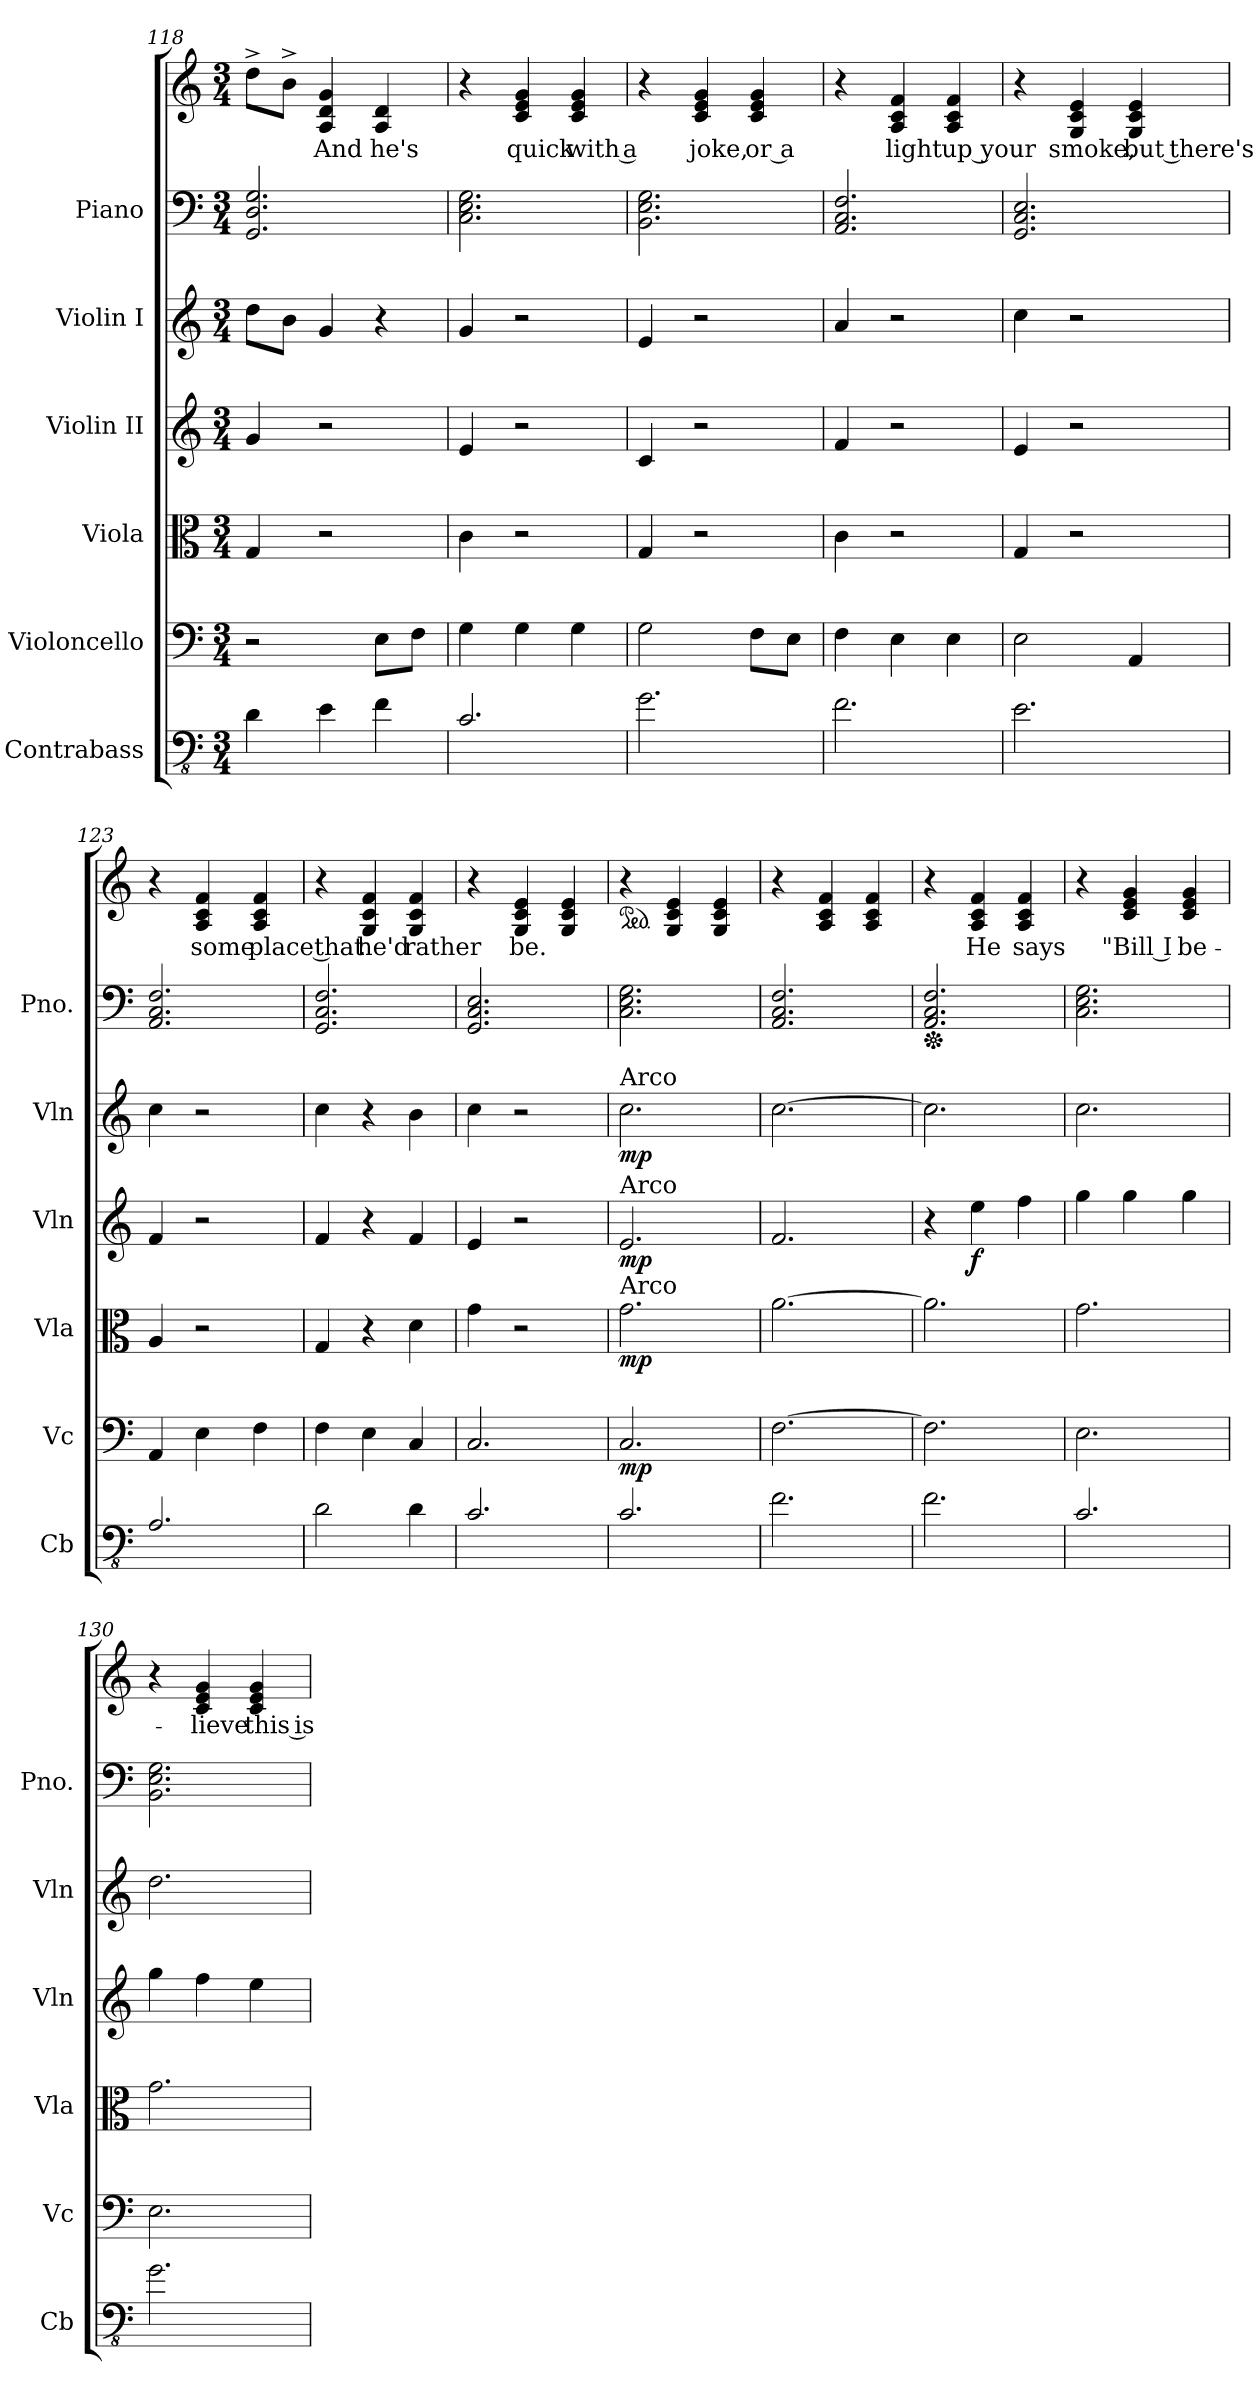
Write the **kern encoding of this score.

**kern	**kern	**dynam	**kern	**dynam	**kern	**dynam	**kern	**dynam	**kern	**kern	**text
*part6	*part5	*part5	*part4	*part4	*part3	*part3	*part2	*part2	*part1	*part1	*part1
*staff7	*staff6	*staff6	*staff5	*staff5	*staff4	*staff4	*staff3	*staff3	*staff2	*staff1	*staff1
*I"Contrabass	*I"Violoncello	*	*I"Viola	*	*I"Violin II	*	*I"Violin I	*	*I"Piano	*	*
*I'Cb	*I'Vc	*	*I'Vla	*	*I'Vln	*	*I'Vln	*	*I'Pno.	*	*
!!LO:LB:g=z
*clefFv4	*clefF4	*	*clefC3	*	*clefG2	*	*clefG2	*	*clefF4	*clefG2	*
*ITrd7c12	*	*	*	*	*	*	*	*	*	*	*
*k[]	*k[]	*	*k[]	*	*k[]	*	*k[]	*	*k[]	*k[]	*
*M3/4	*M3/4	*	*M3/4	*	*M3/4	*	*M3/4	*	*M3/4	*M3/4	*
=118	=118	=118	=118	=118	=118	=118	=118	=118	=118	=118	=118
4DD\	2r	.	4G/	.	4g/	.	8dd\L	.	2.GG/ 2.D/ 2.G/	8dd^\L	.
.	.	.	.	.	.	.	8b\J	.	.	8b^\J	.
4EE\	.	.	2r	.	2r	.	4g/	.	.	4A/ 4d/ 4g/	And
4FF\	8E\L	.	.	.	.	.	4r	.	.	4A/ 4d/	he's
.	8F\J	.	.	.	.	.	.	.	.	.	.
=119	=119	=119	=119	=119	=119	=119	=119	=119	=119	=119	=119
2.CC/	4G\	.	4c\	.	4e/	.	4g/	.	2.C\ 2.E\ 2.G\	4r	.
.	4G\	.	2r	.	2r	.	2r	.	.	4c/ 4e/ 4g/	quick
.	4G\	.	.	.	.	.	.	.	.	4c/ 4e/ 4g/	with a
=120	=120	=120	=120	=120	=120	=120	=120	=120	=120	=120	=120
2.GG\	2G\	.	4G/	.	4c/	.	4e/	.	2.BB\ 2.E\ 2.G\	4r	.
.	.	.	2r	.	2r	.	2r	.	.	4c/ 4e/ 4g/	joke,
.	8F\L	.	.	.	.	.	.	.	.	4c/ 4e/ 4g/	or a
.	8E\J	.	.	.	.	.	.	.	.	.	.
=121	=121	=121	=121	=121	=121	=121	=121	=121	=121	=121	=121
2.FF\	4F\	.	4c\	.	4f/	.	4a/	.	2.AA/ 2.C/ 2.F/	4r	.
.	4E\	.	2r	.	2r	.	2r	.	.	4A/ 4c/ 4f/	light
.	4E\	.	.	.	.	.	.	.	.	4A/ 4c/ 4f/	up your
=122	=122	=122	=122	=122	=122	=122	=122	=122	=122	=122	=122
2.EE\	2E\	.	4G/	.	4e/	.	4cc\	.	2.GG/ 2.C/ 2.E/	4r	.
.	.	.	2r	.	2r	.	2r	.	.	4G/ 4c/ 4e/	smoke,
.	4AA/	.	.	.	.	.	.	.	.	4G/ 4c/ 4e/	but there's
=123	=123	=123	=123	=123	=123	=123	=123	=123	=123	=123	=123
2.AAA/	4AA/	.	4A/	.	4f/	.	4cc\	.	2.AA/ 2.C/ 2.F/	4r	.
.	4E\	.	2r	.	2r	.	2r	.	.	4A/ 4c/ 4f/	some
.	4F\	.	.	.	.	.	.	.	.	4A/ 4c/ 4f/	place that
!!LO:PB:g=z
=124	=124	=124	=124	=124	=124	=124	=124	=124	=124	=124	=124
2DD\	4F\	.	4G/	.	4f/	.	4cc\	.	2.GG/ 2.C/ 2.F/	4r	.
.	4E\	.	4r	.	4r	.	4r	.	.	4G/ 4c/ 4f/	he'd
4DD\	4C/	.	4d\	.	4f/	.	4b\	.	.	4G/ 4c/ 4f/	rather
=125	=125	=125	=125	=125	=125	=125	=125	=125	=125	=125	=125
2.CC/	2.C/	.	4g\	.	4e/	.	4cc\	.	2.GG/ 2.C/ 2.E/	4r	.
.	.	.	2r	.	2r	.	2r	.	.	4G/ 4c/ 4e/	be.
.	.	.	.	.	.	.	.	.	.	4G/ 4c/ 4e/	.
=126	=126	=126	=126	=126	=126	=126	=126	=126	=126	=126	=126
*	*	*	*	*	*	*	*	*	*	*ped	*
!	!	!	!	!	!	!	!LO:TX:a:t=Arco	!	!	!	!
!	!	!	!	!	!LO:TX:a:t=Arco	!	!	!	!	!	!
!	!	!	!LO:TX:a:t=Arco	!	!	!	!	!	!	!	!
!	!	!LO:DY:b	!	!LO:DY:b	!	!LO:DY:b	!	!LO:DY:b	!	!	!
2.CC/	2.C/	mp	2.g\	mp	2.e/	mp	2.cc\	mp	2.C\ 2.E\ 2.G\	4r	.
.	.	.	.	.	.	.	.	.	.	4G/ 4c/ 4e/	.
.	.	.	.	.	.	.	.	.	.	4G/ 4c/ 4e/	.
=127	=127	=127	=127	=127	=127	=127	=127	=127	=127	=127	=127
2.FF\	[2.F\	.	[2.a\	.	2.f/	.	[2.cc\	.	2.AA/ 2.C/ 2.F/	4r	.
.	.	.	.	.	.	.	.	.	.	4A/ 4c/ 4f/	.
.	.	.	.	.	.	.	.	.	.	4A/ 4c/ 4f/	.
=128	=128	=128	=128	=128	=128	=128	=128	=128	=128	=128	=128
*	*	*	*	*	*	*	*	*	*Xped	*	*
2.FF\	2.F\]	.	2.a\]	.	4r	.	2.cc\]	.	2.AA/ 2.C/ 2.F/	4r	.
!	!	!	!	!	!	!LO:DY:b	!	!	!	!	!
.	.	.	.	.	4ee\	f	.	.	.	4A/ 4c/ 4f/	He
.	.	.	.	.	4ff\	.	.	.	.	4A/ 4c/ 4f/	says
=129	=129	=129	=129	=129	=129	=129	=129	=129	=129	=129	=129
2.CC/	2.E\	.	2.g\	.	4gg\	.	2.cc\	.	2.C\ 2.E\ 2.G\	4r	.
.	.	.	.	.	4gg\	.	.	.	.	4c/ 4e/ 4g/	"Bill I
.	.	.	.	.	4gg\	.	.	.	.	4c/ 4e/ 4g/	be-
=130	=130	=130	=130	=130	=130	=130	=130	=130	=130	=130	=130
2.GG\	2.E\	.	2.g\	.	4gg\	.	2.dd\	.	2.BB\ 2.E\ 2.G\	4r	.
.	.	.	.	.	4ff\	.	.	.	.	4c/ 4e/ 4g/	-lieve
.	.	.	.	.	4ee\	.	.	.	.	4c/ 4e/ 4g/	this is
=	=	=	=	=	=	=	=	=	=	=	=
*-	*-	*-	*-	*-	*-	*-	*-	*-	*-	*-	*-
